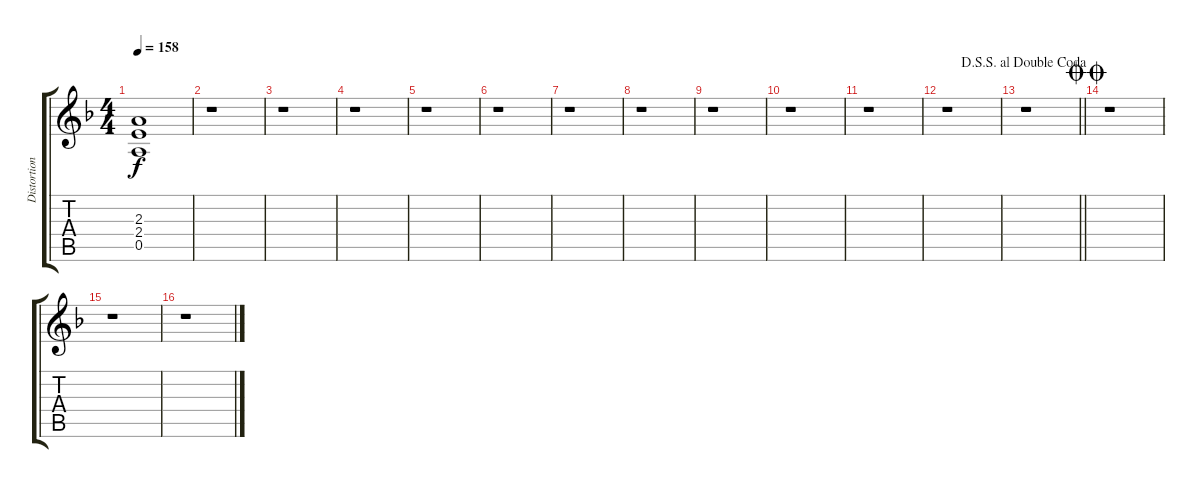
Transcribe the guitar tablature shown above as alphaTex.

\track ("Distortion Gtr" "Distortion") {instrument distortionguitar}
\staff {score tabs}
\tuning (E4 B3 G3 D3 A2 E2) {hide}
\ts (4 4)
\tempo 158
\clef g2
\ks f
(2.3{t} 2.4{t} 0.5{t}).1{dy f} |
r.1 |
r.1 |
r.1 |
r.1 |
r.1 |
r.1 |
r.1 |
r.1 |
r.1 |
r.1 |
r.1 |
\jump dalsegnosegnoaldoublecoda
\barLineRight lightlight
r.1 |
\jump doublecoda
r.1 |
r.1 |
r.1
